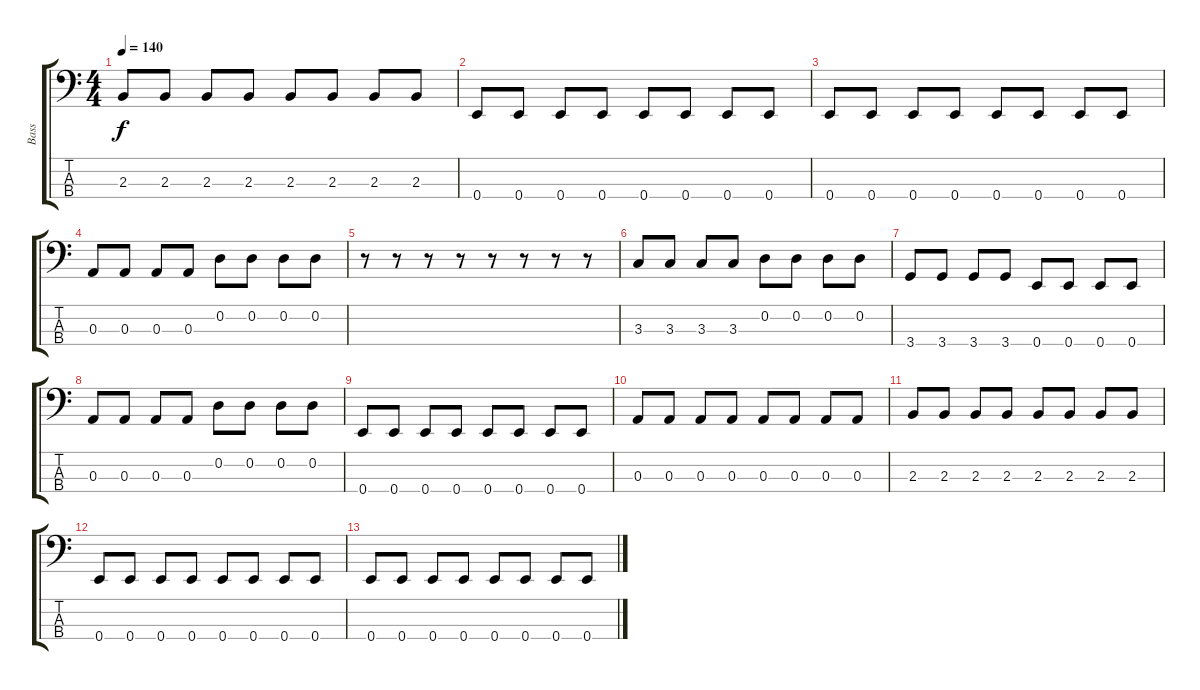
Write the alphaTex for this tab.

\track ("Bass" "Bass") {instrument electricbassfinger}
\staff {score tabs}
\tuning (G2 D2 A1 E1) {hide}
\ts (4 4)
\tempo 140
\clef f4
\ks c
2.3.8{dy f} 2.3.8 2.3.8 2.3.8 2.3.8 2.3.8 2.3.8 2.3.8 |
0.4.8 0.4.8 0.4.8 0.4.8 0.4.8 0.4.8 0.4.8 0.4.8 |
0.4.8 0.4.8 0.4.8 0.4.8 0.4.8 0.4.8 0.4.8 0.4.8 |
0.3.8 0.3.8 0.3.8 0.3.8 0.2.8 0.2.8 0.2.8 0.2.8 |
r.8 r.8 r.8 r.8 r.8 r.8 r.8 r.8 |
3.3.8 3.3.8 3.3.8 3.3.8 0.2.8 0.2.8 0.2.8 0.2.8 |
3.4.8 3.4.8 3.4.8 3.4.8 0.4.8 0.4.8 0.4.8 0.4.8 |
0.3.8 0.3.8 0.3.8 0.3.8 0.2.8 0.2.8 0.2.8 0.2.8 |
0.4.8 0.4.8 0.4.8 0.4.8 0.4.8 0.4.8 0.4.8 0.4.8 |
0.3.8 0.3.8 0.3.8 0.3.8 0.3.8 0.3.8 0.3.8 0.3.8 |
2.3.8 2.3.8 2.3.8 2.3.8 2.3.8 2.3.8 2.3.8 2.3.8 |
0.4.8 0.4.8 0.4.8 0.4.8 0.4.8 0.4.8 0.4.8 0.4.8 |
0.4.8 0.4.8 0.4.8 0.4.8 0.4.8 0.4.8 0.4.8 0.4.8
